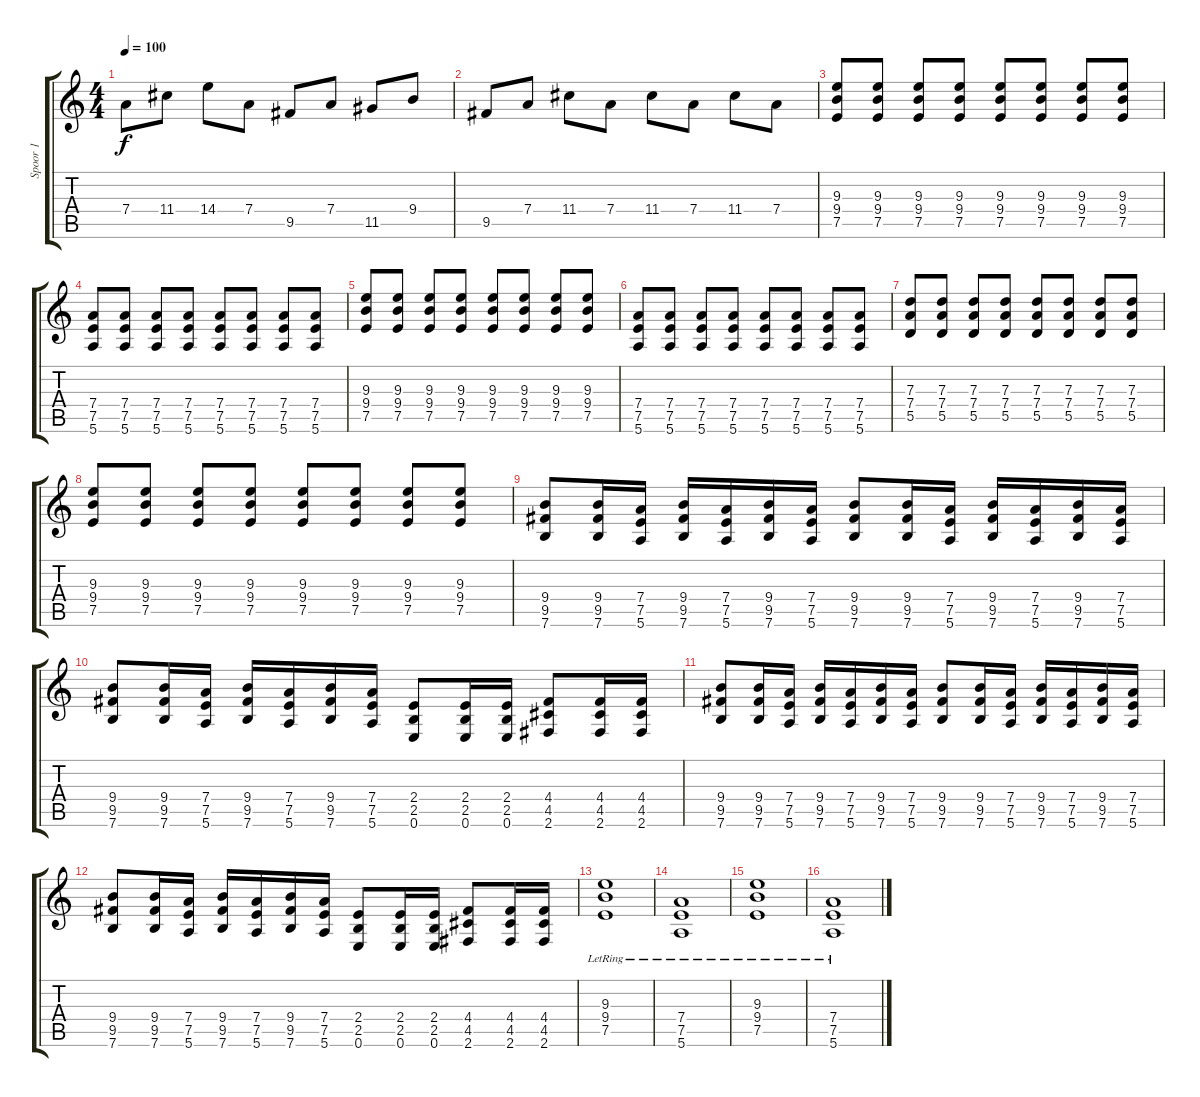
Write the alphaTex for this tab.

\track ("Spoor 1" "Spoor 1") {instrument overdrivenguitar}
\staff {score tabs}
\tuning (E4 B3 G3 D3 A2 E2) {hide}
\ts (4 4)
\tempo 100
\clef g2
\ks c
7.4.8{dy f} 11.4.8 14.4.8 7.4.8 9.5.8 7.4.8 11.5.8 9.4.8 |
9.5.8 7.4.8 11.4.8 7.4.8 11.4.8 7.4.8 11.4.8 7.4.8 |
(9.3 9.4 7.5).8 (9.3 9.4 7.5).8 (9.3 9.4 7.5).8 (9.3 9.4 7.5).8 (9.3 9.4 7.5).8 (9.3 9.4 7.5).8 (9.3 9.4 7.5).8 (9.3 9.4 7.5).8 |
(7.4 7.5 5.6).8 (7.4 7.5 5.6).8 (7.4 7.5 5.6).8 (7.4 7.5 5.6).8 (7.4 7.5 5.6).8 (7.4 7.5 5.6).8 (7.4 7.5 5.6).8 (7.4 7.5 5.6).8 |
(9.3 9.4 7.5).8 (9.3 9.4 7.5).8 (9.3 9.4 7.5).8 (9.3 9.4 7.5).8 (9.3 9.4 7.5).8 (9.3 9.4 7.5).8 (9.3 9.4 7.5).8 (9.3 9.4 7.5).8 |
(7.4 7.5 5.6).8 (7.4 7.5 5.6).8 (7.4 7.5 5.6).8 (7.4 7.5 5.6).8 (7.4 7.5 5.6).8 (7.4 7.5 5.6).8 (7.4 7.5 5.6).8 (7.4 7.5 5.6).8 |
(7.3 7.4 5.5).8 (7.3 7.4 5.5).8 (7.3 7.4 5.5).8 (7.3 7.4 5.5).8 (7.3 7.4 5.5).8 (7.3 7.4 5.5).8 (7.3 7.4 5.5).8 (7.3 7.4 5.5).8 |
(9.3 9.4 7.5).8 (9.3 9.4 7.5).8 (9.3 9.4 7.5).8 (9.3 9.4 7.5).8 (9.3 9.4 7.5).8 (9.3 9.4 7.5).8 (9.3 9.4 7.5).8 (9.3 9.4 7.5).8 |
(9.4 9.5 7.6).8 (9.4 9.5 7.6).16 (7.4 7.5 5.6).16 (9.4 9.5 7.6).16 (7.4 7.5 5.6).16 (9.4 9.5 7.6).16 (7.4 7.5 5.6).16 (9.4 9.5 7.6).8 (9.4 9.5 7.6).16 (7.4 7.5 5.6).16 (9.4 9.5 7.6).16 (7.4 7.5 5.6).16 (9.4 9.5 7.6).16 (7.4 7.5 5.6).16 |
(9.4 9.5 7.6).8 (9.4 9.5 7.6).16 (7.4 7.5 5.6).16 (9.4 9.5 7.6).16 (7.4 7.5 5.6).16 (9.4 9.5 7.6).16 (7.4 7.5 5.6).16 (2.4 2.5 0.6).8 (2.4 2.5 0.6).16 (2.4 2.5 0.6).16 (4.4 4.5 2.6).8 (4.4 4.5 2.6).16 (4.4 4.5 2.6).16 |
(9.4 9.5 7.6).8 (9.4 9.5 7.6).16 (7.4 7.5 5.6).16 (9.4 9.5 7.6).16 (7.4 7.5 5.6).16 (9.4 9.5 7.6).16 (7.4 7.5 5.6).16 (9.4 9.5 7.6).8 (9.4 9.5 7.6).16 (7.4 7.5 5.6).16 (9.4 9.5 7.6).16 (7.4 7.5 5.6).16 (9.4 9.5 7.6).16 (7.4 7.5 5.6).16 |
(9.4 9.5 7.6).8 (9.4 9.5 7.6).16 (7.4 7.5 5.6).16 (9.4 9.5 7.6).16 (7.4 7.5 5.6).16 (9.4 9.5 7.6).16 (7.4 7.5 5.6).16 (2.4 2.5 0.6).8 (2.4 2.5 0.6).16 (2.4 2.5 0.6).16 (4.4 4.5 2.6).8 (4.4 4.5 2.6).16 (4.4 4.5 2.6).16 |
(9.3{lr} 9.4{lr} 7.5{lr}).1 |
(7.4{lr} 7.5{lr} 5.6{lr}).1 |
(9.3{lr} 9.4{lr} 7.5{lr}).1 |
(7.4{lr} 7.5{lr} 5.6{lr}).1
